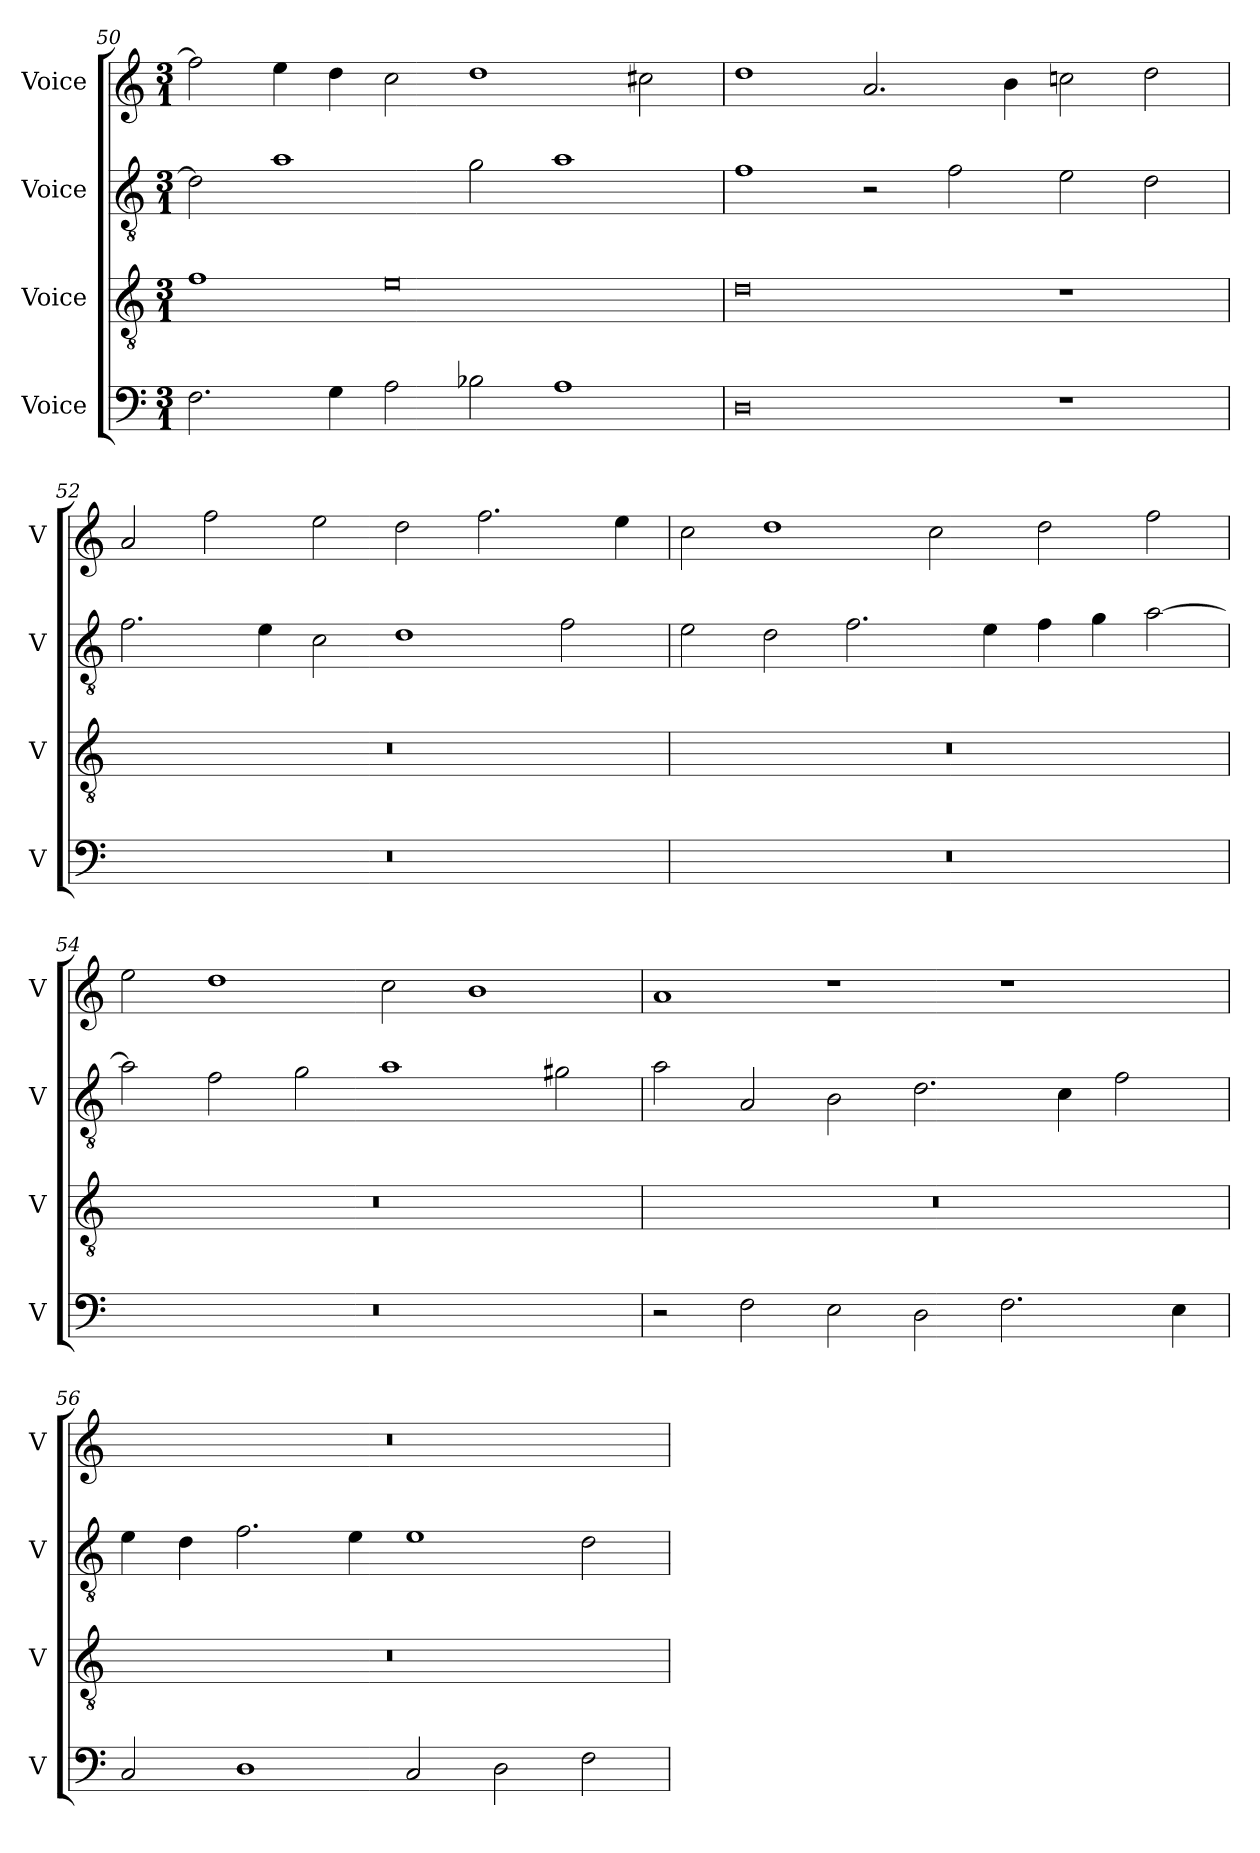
**kern	**kern	**kern	**kern
*part4	*part3	*part2	*part1
*staff4	*staff3	*staff2	*staff1
*I"Voice	*I"Voice	*I"Voice	*I"Voice
*I'V	*I'V	*I'V	*I'V
*clefF4	*clefGv2	*clefGv2	*clefG2
*k[]	*k[]	*k[]	*k[]
*M3/1	*M3/1	*M3/1	*M3/1
=50	=50	=50	=50
2.F\	1f	2d\]	2ff\]
.	.	1a	4ee\
4G\	.	.	4dd\
2A\	0e	.	2cc\
2B-X\	.	2g\	1dd
1A	.	1a	.
.	.	.	2cc#X\
!!LO:LB:g=z
=51	=51	=51	=51
0D	0d	1f	1dd
.	.	2r	2.a/
.	.	2f\	.
.	.	.	4b\
1r	1r	2e\	2ccn\
.	.	2d\	2dd\
=52	=52	=52	=52
0.r	0.r	2.f\	2a/
.	.	.	2ff\
.	.	4e\	.
.	.	2c\	2ee\
.	.	1d	2dd\
.	.	.	2.ff\
.	.	2f\	.
.	.	.	4ee\
!!LO:LB:g=z
=53	=53	=53	=53
0.r	0.r	2e\	2cc\
.	.	2d\	1dd
.	.	2.f\	.
.	.	.	2cc\
.	.	4e\	.
.	.	4f\	2dd\
.	.	4g\	.
.	.	[2a\	2ff\
=54	=54	=54	=54
0.r	0.r	2a\]	2ee\
.	.	2f\	1dd
.	.	2g\	.
.	.	1a	2cc\
.	.	.	1b
.	.	2g#X\	.
!!LO:PB:g=z
=55	=55	=55	=55
2r	0.r	2a\	1a
2F\	.	2A/	.
2E\	.	2B\	1r
2D\	.	2.d\	.
2.F\	.	.	1r
.	.	4c\	.
.	.	2f\	.
4E\	.	.	.
=56	=56	=56	=56
2C/	0.r	4e\	0.r
.	.	4d\	.
1D	.	2.f\	.
.	.	4e\	.
2C/	.	1e	.
2D\	.	.	.
2F\	.	2d\	.
=	=	=	=
*-	*-	*-	*-
